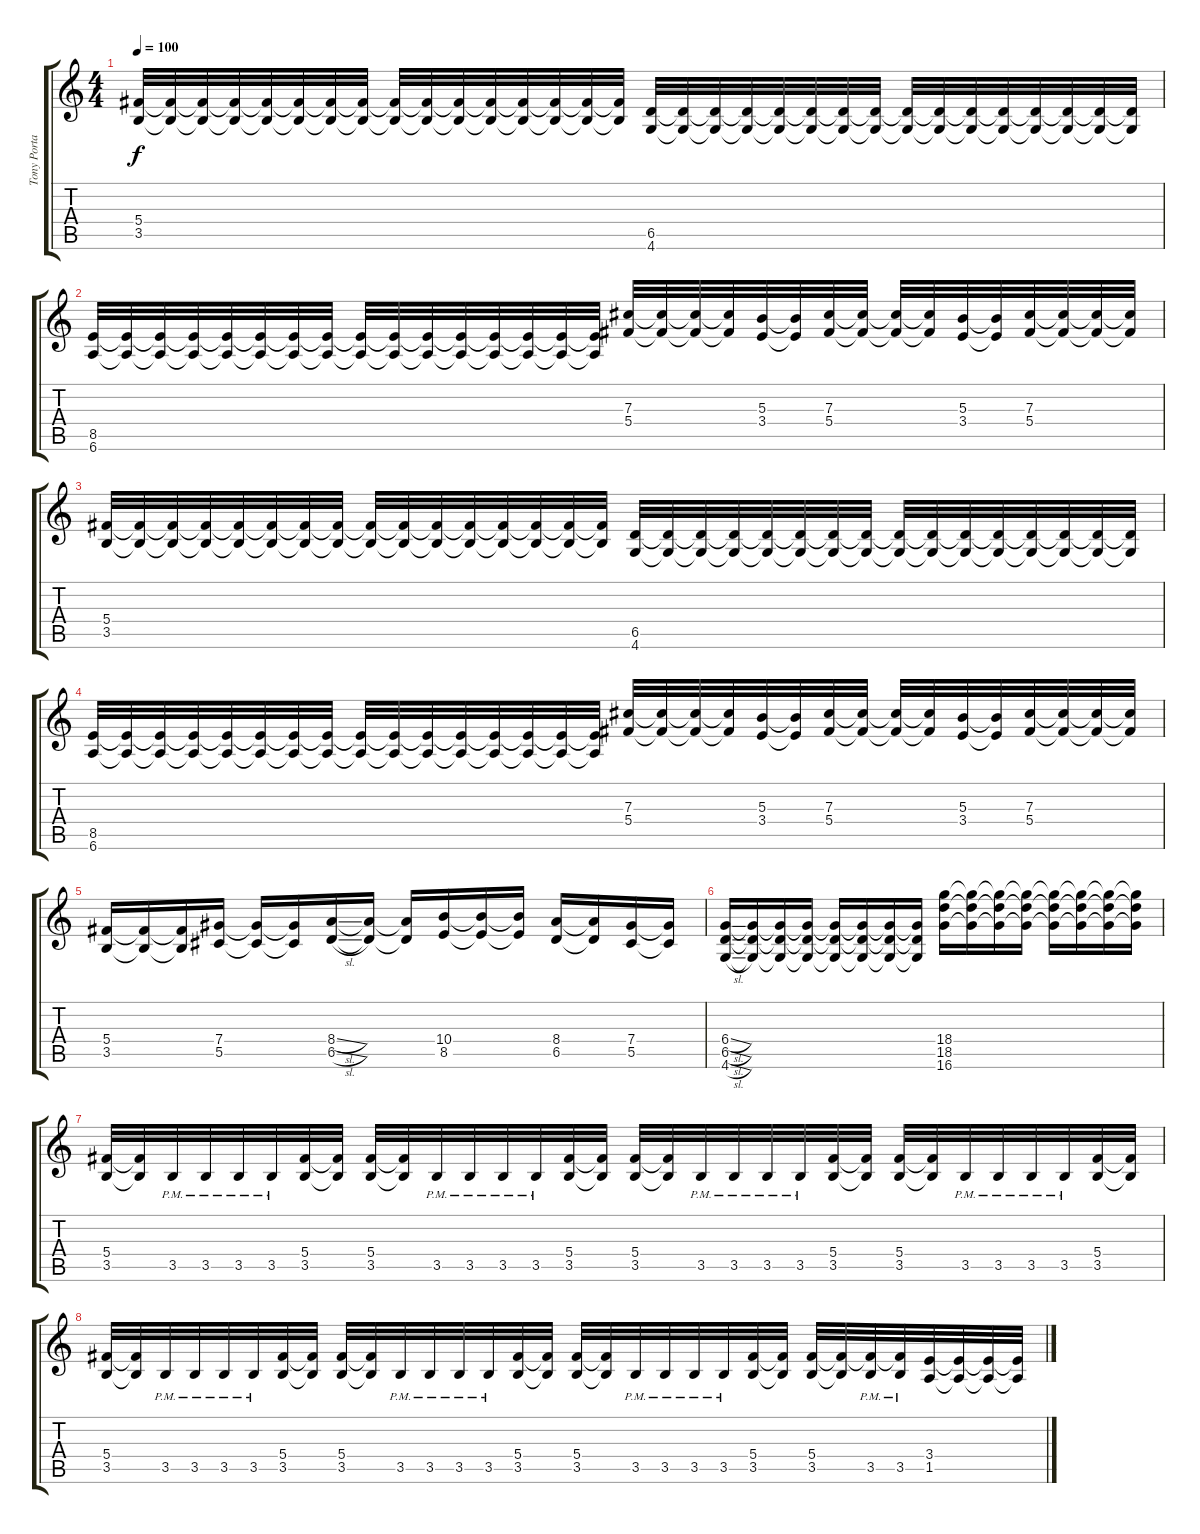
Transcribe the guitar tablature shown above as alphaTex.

\track ("Tony Portaro" "Tony Porta") {instrument overdrivenguitar}
\staff {score tabs}
\tuning (Eb4 Bb3 Gb3 Db3 Ab2 Eb2) {hide}
\ts (4 4)
\tempo 100
\clef g2
\ks c
(5.4 3.5).32{dy f} (5.4{t} 3.5{t}).32 (5.4{t} 3.5{t}).32 (5.4{t} 3.5{t}).32 (5.4{t} 3.5{t}).32 (5.4{t} 3.5{t}).32 (5.4{t} 3.5{t}).32 (5.4{t} 3.5{t}).32 (5.4{t} 3.5{t}).32 (5.4{t} 3.5{t}).32 (5.4{t} 3.5{t}).32 (5.4{t} 3.5{t}).32 (5.4{t} 3.5{t}).32 (5.4{t} 3.5{t}).32 (5.4{t} 3.5{t}).32 (5.4{t} 3.5{t}).32 (6.5 4.6).32 (6.5{t} 4.6{t}).32 (6.5{t} 4.6{t}).32 (6.5{t} 4.6{t}).32 (6.5{t} 4.6{t}).32 (6.5{t} 4.6{t}).32 (6.5{t} 4.6{t}).32 (6.5{t} 4.6{t}).32 (6.5{t} 4.6{t}).32 (6.5{t} 4.6{t}).32 (6.5{t} 4.6{t}).32 (6.5{t} 4.6{t}).32 (6.5{t} 4.6{t}).32 (6.5{t} 4.6{t}).32 (6.5{t} 4.6{t}).32 (6.5{t} 4.6{t}).32 |
(8.5 6.6).32 (8.5{t} 6.6{t}).32 (8.5{t} 6.6{t}).32 (8.5{t} 6.6{t}).32 (8.5{t} 6.6{t}).32 (8.5{t} 6.6{t}).32 (8.5{t} 6.6{t}).32 (8.5{t} 6.6{t}).32 (8.5{t} 6.6{t}).32 (8.5{t} 6.6{t}).32 (8.5{t} 6.6{t}).32 (8.5{t} 6.6{t}).32 (8.5{t} 6.6{t}).32 (8.5{t} 6.6{t}).32 (8.5{t} 6.6{t}).32 (8.5{t} 6.6{t}).32 (7.3 5.4).32 (7.3{t} 5.4{t}).32 (7.3{t} 5.4{t}).32 (7.3{t} 5.4{t}).32 (5.3 3.4).32 (5.3{t} 3.4{t}).32 (7.3 5.4).32 (7.3{t} 5.4{t}).32 (7.3{t} 5.4{t}).32 (7.3{t} 5.4{t}).32 (5.3 3.4).32 (5.3{t} 3.4{t}).32 (7.3 5.4).32 (7.3{t} 5.4{t}).32 (7.3{t} 5.4{t}).32 (7.3{t} 5.4{t}).32 |
(5.4 3.5).32 (5.4{t} 3.5{t}).32 (5.4{t} 3.5{t}).32 (5.4{t} 3.5{t}).32 (5.4{t} 3.5{t}).32 (5.4{t} 3.5{t}).32 (5.4{t} 3.5{t}).32 (5.4{t} 3.5{t}).32 (5.4{t} 3.5{t}).32 (5.4{t} 3.5{t}).32 (5.4{t} 3.5{t}).32 (5.4{t} 3.5{t}).32 (5.4{t} 3.5{t}).32 (5.4{t} 3.5{t}).32 (5.4{t} 3.5{t}).32 (5.4{t} 3.5{t}).32 (6.5 4.6).32 (6.5{t} 4.6{t}).32 (6.5{t} 4.6{t}).32 (6.5{t} 4.6{t}).32 (6.5{t} 4.6{t}).32 (6.5{t} 4.6{t}).32 (6.5{t} 4.6{t}).32 (6.5{t} 4.6{t}).32 (6.5{t} 4.6{t}).32 (6.5{t} 4.6{t}).32 (6.5{t} 4.6{t}).32 (6.5{t} 4.6{t}).32 (6.5{t} 4.6{t}).32 (6.5{t} 4.6{t}).32 (6.5{t} 4.6{t}).32 (6.5{t} 4.6{t}).32 |
(8.5 6.6).32 (8.5{t} 6.6{t}).32 (8.5{t} 6.6{t}).32 (8.5{t} 6.6{t}).32 (8.5{t} 6.6{t}).32 (8.5{t} 6.6{t}).32 (8.5{t} 6.6{t}).32 (8.5{t} 6.6{t}).32 (8.5{t} 6.6{t}).32 (8.5{t} 6.6{t}).32 (8.5{t} 6.6{t}).32 (8.5{t} 6.6{t}).32 (8.5{t} 6.6{t}).32 (8.5{t} 6.6{t}).32 (8.5{t} 6.6{t}).32 (8.5{t} 6.6{t}).32 (7.3 5.4).32 (7.3{t} 5.4{t}).32 (7.3{t} 5.4{t}).32 (7.3{t} 5.4{t}).32 (5.3 3.4).32 (5.3{t} 3.4{t}).32 (7.3 5.4).32 (7.3{t} 5.4{t}).32 (7.3{t} 5.4{t}).32 (7.3{t} 5.4{t}).32 (5.3 3.4).32 (5.3{t} 3.4{t}).32 (7.3 5.4).32 (7.3{t} 5.4{t}).32 (7.3{t} 5.4{t}).32 (7.3{t} 5.4{t}).32 |
(5.4 3.5).16 (5.4{t} 3.5{t}).16 (5.4{t} 3.5{t}).16 (7.4 5.5).16 (7.4{t} 5.5{t}).16 (7.4{t} 5.5{t}).16 (8.4{sl} 6.5{sl}).16 (8.4{t} 6.5{t}).16 (8.4{t} 6.5{t}).16 (10.4 8.5).16 (10.4{t} 8.5{t}).16 (10.4{t} 8.5{t}).16 (8.4 6.5).16 (8.4{t} 6.5{t}).16 (7.4 5.5).16 (7.4{t} 5.5{t}).16 |
(6.4{sl} 6.5{sl} 4.6{sl}).16 (6.4{t} 6.5{t} 4.6{t}).16 (6.4{t} 6.5{t} 4.6{t}).16 (6.4{t} 6.5{t} 4.6{t}).16 (6.4{t} 6.5{t} 4.6{t}).16 (6.4{t} 6.5{t} 4.6{t}).16 (6.4{t} 6.5{t} 4.6{t}).16 (6.4{t} 6.5{t} 4.6{t}).16 (18.4 18.5 16.6).16 (18.4{t} 18.5{t} 16.6{t}).16 (18.4{t} 18.5{t} 16.6{t}).16 (18.4{t} 18.5{t} 16.6{t}).16 (18.4{t} 18.5{t} 16.6{t}).16 (18.4{t} 18.5{t} 16.6{t}).16 (18.4{t} 18.5{t} 16.6{t}).16 (18.4{t} 18.5{t} 16.6{t}).16 |
(5.4 3.5).32 (5.4{t} 3.5{t}).32 3.5{pm}.32 3.5{pm}.32 3.5{pm}.32 3.5{pm}.32 (5.4 3.5).32 (5.4{t} 3.5{t}).32 (5.4 3.5).32 (5.4{t} 3.5{t}).32 3.5{pm}.32 3.5{pm}.32 3.5{pm}.32 3.5{pm}.32 (5.4 3.5).32 (5.4{t} 3.5{t}).32 (5.4 3.5).32 (5.4{t} 3.5{t}).32 3.5{pm}.32 3.5{pm}.32 3.5{pm}.32 3.5{pm}.32 (5.4 3.5).32 (5.4{t} 3.5{t}).32 (5.4 3.5).32 (5.4{t} 3.5{t}).32 3.5{pm}.32 3.5{pm}.32 3.5{pm}.32 3.5{pm}.32 (5.4 3.5).32 (5.4{t} 3.5{t}).32 |
(5.4 3.5).32 (5.4{t} 3.5{t}).32 3.5{pm}.32 3.5{pm}.32 3.5{pm}.32 3.5{pm}.32 (5.4 3.5).32 (5.4{t} 3.5{t}).32 (5.4 3.5).32 (5.4{t} 3.5{t}).32 3.5{pm}.32 3.5{pm}.32 3.5{pm}.32 3.5{pm}.32 (5.4 3.5).32 (5.4{t} 3.5{t}).32 (5.4 3.5).32 (5.4{t} 3.5{t}).32 3.5{pm}.32 3.5{pm}.32 3.5{pm}.32 3.5{pm}.32 (5.4 3.5).32 (5.4{t} 3.5{t}).32 (5.4 3.5).32 (5.4{t} 3.5{t}).32 (5.4{t} 3.5{pm}).32 (5.4{t} 3.5{pm}).32 (3.4 1.5).32 (3.4{t} 1.5{t}).32 (3.4{t} 1.5{t}).32 (3.4{t} 1.5{t}).32
